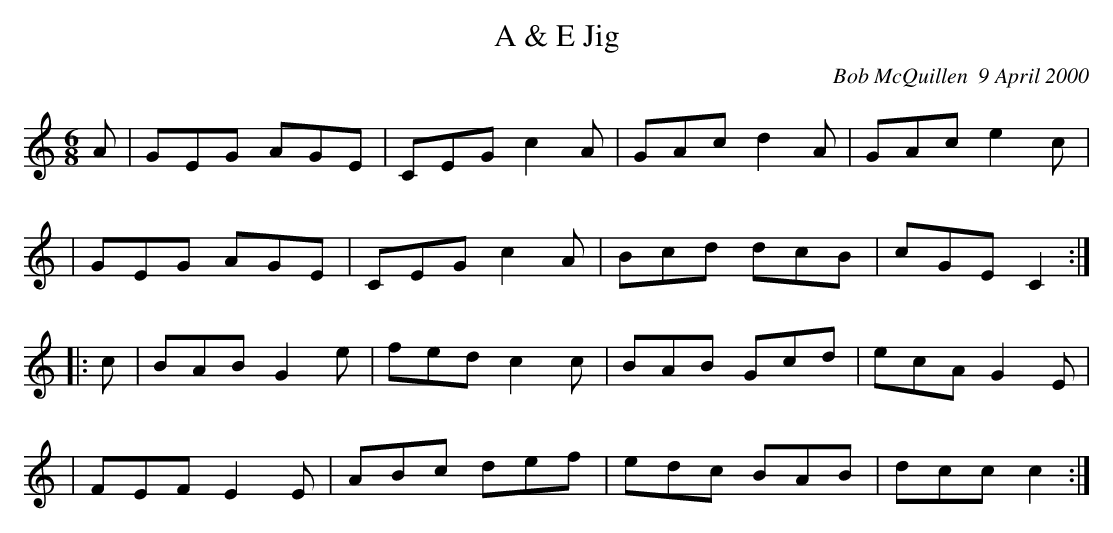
X:1
T: A & E Jig
C: Bob McQuillen  9 April 2000
M: 6/8
L: 1/8
K: C
A \
| GEG AGE | CEG c2A | GAc d2A | GAc e2c |
| GEG AGE | CEG c2A | Bcd dcB | cGE C2 :|
|: c \
| BAB G2e | fed c2c | BAB Gcd | ecA G2E |
| FEF E2E | ABc def | edc BAB | dcc c2 :|
